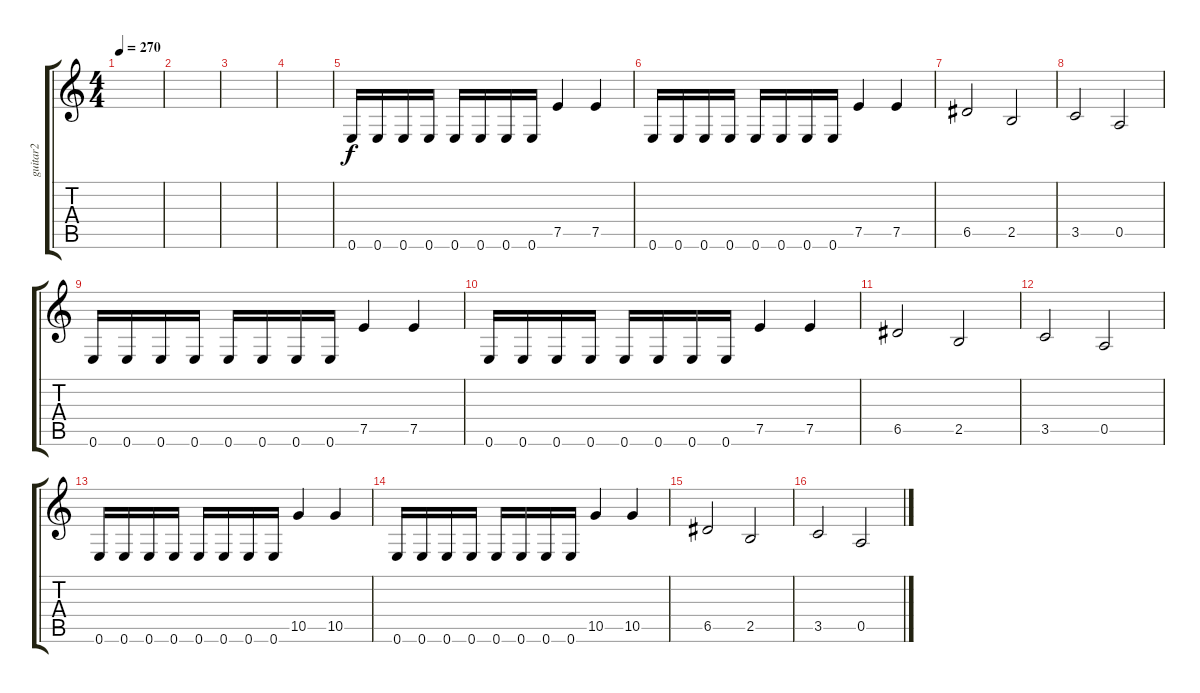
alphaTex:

\track ("guitar2" "guitar2") {instrument overdrivenguitar}
\staff {score tabs}
\tuning (E4 B3 G3 D3 A2 E2) {hide}
\ts (4 4)
\tempo 270
\clef g2
\ks c
|
|
|
|
0.6.16 0.6.16 0.6.16 0.6.16 0.6.16 0.6.16 0.6.16 0.6.16 7.5.4 7.5.4 |
0.6.16 0.6.16 0.6.16 0.6.16 0.6.16 0.6.16 0.6.16 0.6.16 7.5.4 7.5.4 |
6.5.2 2.5.2 |
3.5.2 0.5.2 |
0.6.16 0.6.16 0.6.16 0.6.16 0.6.16 0.6.16 0.6.16 0.6.16 7.5.4 7.5.4 |
0.6.16 0.6.16 0.6.16 0.6.16 0.6.16 0.6.16 0.6.16 0.6.16 7.5.4 7.5.4 |
6.5.2 2.5.2 |
3.5.2 0.5.2 |
0.6.16 0.6.16 0.6.16 0.6.16 0.6.16 0.6.16 0.6.16 0.6.16 10.5.4 10.5.4 |
0.6.16 0.6.16 0.6.16 0.6.16 0.6.16 0.6.16 0.6.16 0.6.16 10.5.4 10.5.4 |
6.5.2 2.5.2 |
3.5.2 0.5.2
